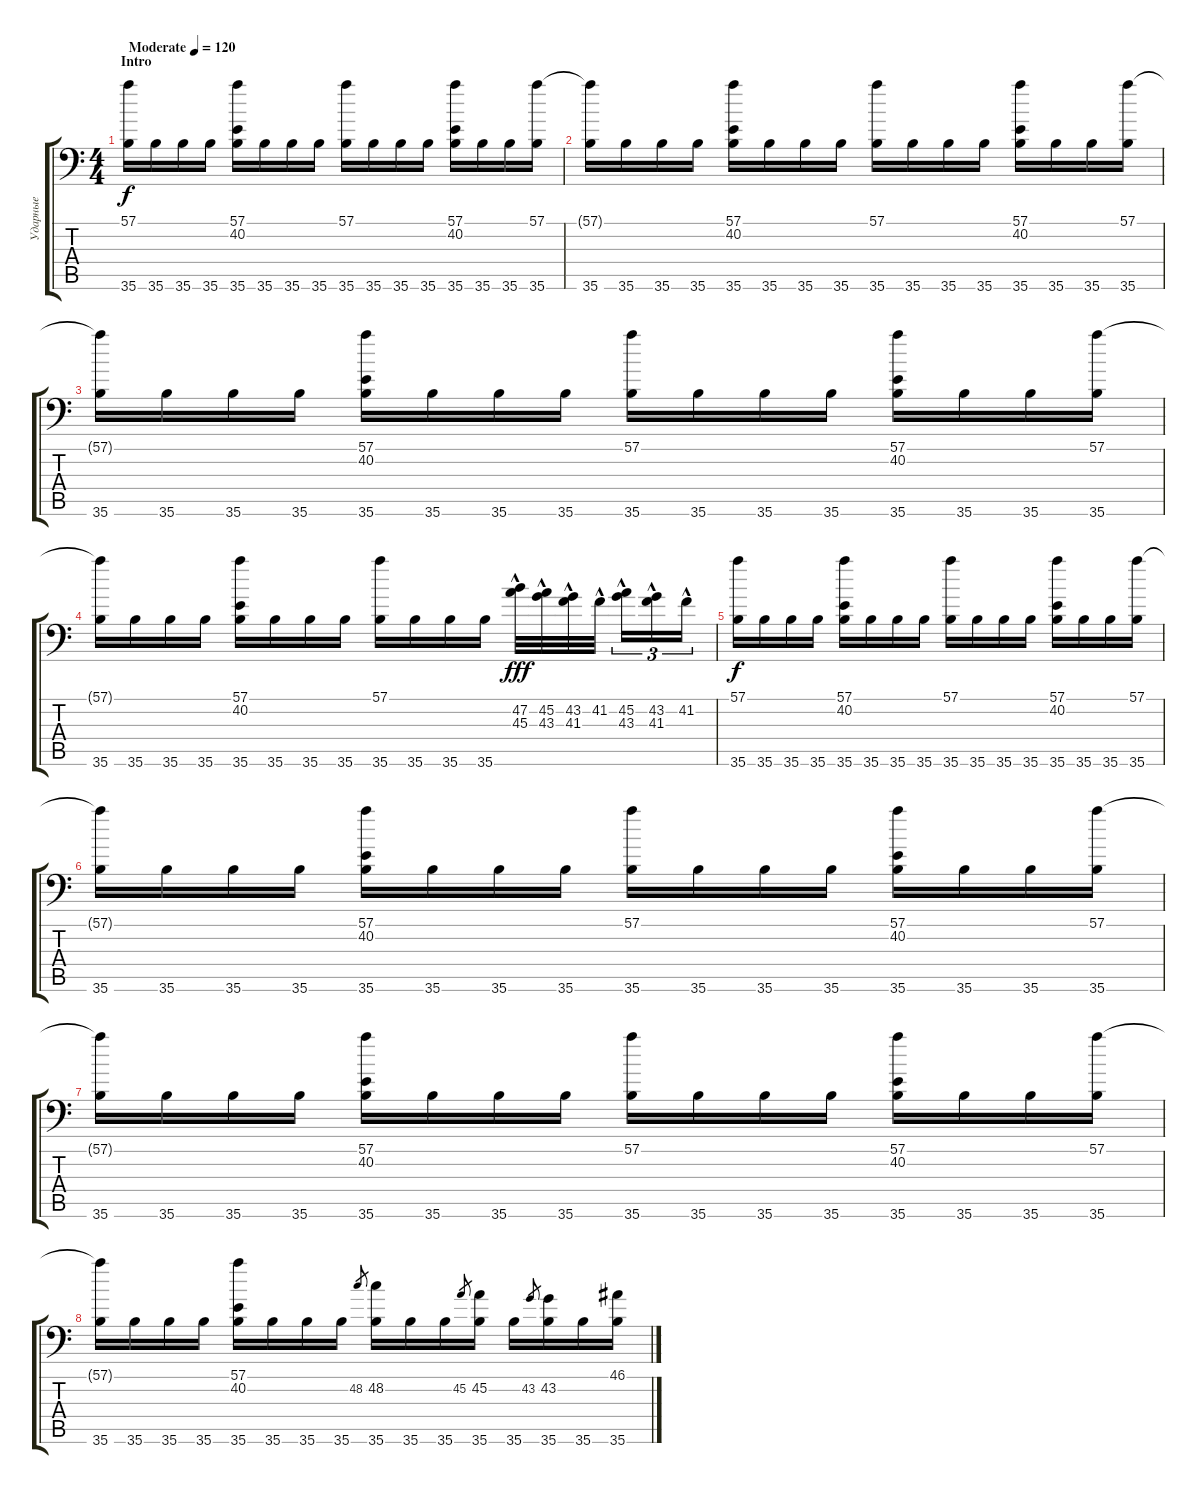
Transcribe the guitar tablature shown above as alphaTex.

\track ("Ударные" "Ударные") {instrument acousticgrandpiano}
\staff {score tabs}
\tuning (C-1 C-1 C-1 C-1 C-1 C-1) {hide}
\ts (4 4)
\section ("" "Intro")
\tempo (120 "Moderate")
\clef f4
\ks c
(57.1 35.6).16{dy f instrument acousticgrandpiano} 35.6.16 35.6.16 35.6.16 (57.1 40.2 35.6).16 35.6.16 35.6.16 35.6.16 (57.1 35.6).16 35.6.16 35.6.16 35.6.16 (57.1 40.2 35.6).16 35.6.16 35.6.16 (57.1 35.6).16 |
(57.1{t} 35.6).16 35.6.16 35.6.16 35.6.16 (57.1 40.2 35.6).16 35.6.16 35.6.16 35.6.16 (57.1 35.6).16 35.6.16 35.6.16 35.6.16 (57.1 40.2 35.6).16 35.6.16 35.6.16 (57.1 35.6).16 |
(57.1{t} 35.6).16 35.6.16 35.6.16 35.6.16 (57.1 40.2 35.6).16 35.6.16 35.6.16 35.6.16 (57.1 35.6).16 35.6.16 35.6.16 35.6.16 (57.1 40.2 35.6).16 35.6.16 35.6.16 (57.1 35.6).16 |
(57.1{t} 35.6).16 35.6.16 35.6.16 35.6.16 (57.1 40.2 35.6).16 35.6.16 35.6.16 35.6.16 (57.1 35.6).16 35.6.16 35.6.16 35.6.16 (47.2{hac} 45.3{hac}).32{dy fff} (45.2{hac} 43.3{hac}).32 (43.2{hac} 41.3{hac}).32 41.2{hac}.32 (45.2{hac} 43.3{hac}).16{tu (3 2)} (43.2{hac} 41.3{hac}).16{tu (3 2)} 41.2{hac}.16{tu (3 2)} |
(57.1 35.6).16{dy f} 35.6.16 35.6.16 35.6.16 (57.1 40.2 35.6).16 35.6.16 35.6.16 35.6.16 (57.1 35.6).16 35.6.16 35.6.16 35.6.16 (57.1 40.2 35.6).16 35.6.16 35.6.16 (57.1 35.6).16 |
(57.1{t} 35.6).16 35.6.16 35.6.16 35.6.16 (57.1 40.2 35.6).16 35.6.16 35.6.16 35.6.16 (57.1 35.6).16 35.6.16 35.6.16 35.6.16 (57.1 40.2 35.6).16 35.6.16 35.6.16 (57.1 35.6).16 |
(57.1{t} 35.6).16 35.6.16 35.6.16 35.6.16 (57.1 40.2 35.6).16 35.6.16 35.6.16 35.6.16 (57.1 35.6).16 35.6.16 35.6.16 35.6.16 (57.1 40.2 35.6).16 35.6.16 35.6.16 (57.1 35.6).16 |
(57.1{t} 35.6).16 35.6.16 35.6.16 35.6.16 (57.1 40.2 35.6).16 35.6.16 35.6.16 35.6.16 48.2.8{gr} (48.2 35.6).16 35.6.16 35.6.16 45.2.8{gr} (45.2 35.6).16 35.6.16 43.2.8{gr} (43.2 35.6).16 35.6.16 (46.1 35.6).16
